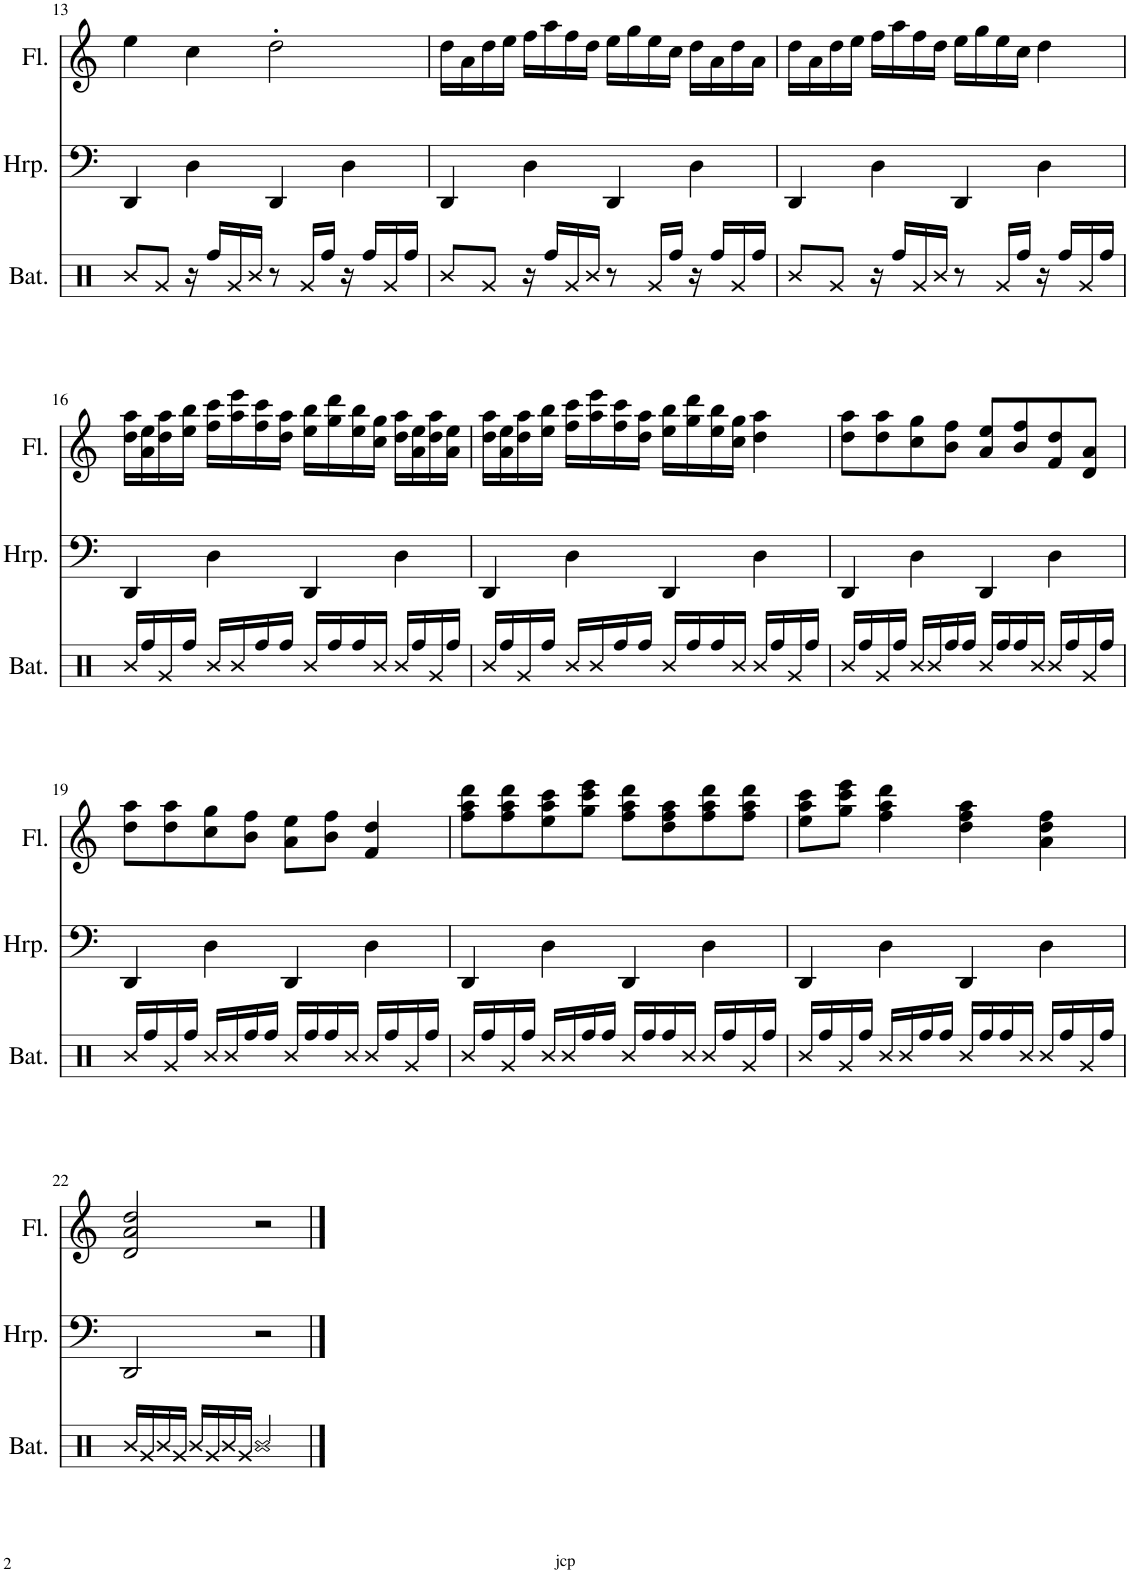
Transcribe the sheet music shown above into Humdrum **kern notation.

**kern	**kern	**kern
*part3	*part2	*part1
*staff3	*staff2	*staff1
*I"Batterie	*I"Harpe	*I"Flûte
*I'Bat.	*I'Hrp.	*I'Fl.
!!LO:PB:g=z
*clefX	*clefF4	*clefG2
*k[]	*k[]	*k[]
*M2/2	*M2/2	*M2/2
=13	=13	=13
8R/L	4DD/	4ee\
8Rg/J	.	.
16r	4D\	4cc\
16Rff/LL	.	.
16Rg/	.	.
16R/JJ	.	.
8r	4DD/	2dd'\
16Rg/LL	.	.
16Rff/JJ	.	.
16r	4D\	.
16Rff/LL	.	.
16Rg/	.	.
16Rff/JJ	.	.
=14	=14	=14
8R/L	4DD/	16dd\LL
.	.	16a\
8Rg/J	.	16dd\
.	.	16ee\JJ
16r	4D\	16ff\LL
16Rff/LL	.	16aa\
16Rg/	.	16ff\
16R/JJ	.	16dd\JJ
8r	4DD/	16ee\LL
.	.	16gg\
16Rg/LL	.	16ee\
16Rff/JJ	.	16cc\JJ
16r	4D\	16dd\LL
16Rff/LL	.	16a\
16Rg/	.	16dd\
16Rff/JJ	.	16a\JJ
=15	=15	=15
8R/L	4DD/	16dd\LL
.	.	16a\
8Rg/J	.	16dd\
.	.	16ee\JJ
16r	4D\	16ff\LL
16Rff/LL	.	16aa\
16Rg/	.	16ff\
16R/JJ	.	16dd\JJ
8r	4DD/	16ee\LL
.	.	16gg\
16Rg/LL	.	16ee\
16Rff/JJ	.	16cc\JJ
16r	4D\	4dd\
16Rff/LL	.	.
16Rg/	.	.
16Rff/JJ	.	.
!!LO:LB:g=z
=16	=16	=16
16R/LL	4DD/	16dd\ 16aa\LL
16Rff/	.	16a\ 16ee\
16Rg/	.	16dd\ 16aa\
16Rff/JJ	.	16ee\ 16bb\JJ
16R/LL	4D\	16ff\ 16ccc\LL
16R/	.	16aa\ 16eee\
16Rff/	.	16ff\ 16ccc\
16Rff/JJ	.	16dd\ 16aa\JJ
16R/LL	4DD/	16ee\ 16bb\LL
16Rff/	.	16gg\ 16ddd\
16Rff/	.	16ee\ 16bb\
16R/JJ	.	16cc\ 16gg\JJ
16R/LL	4D\	16dd\ 16aa\LL
16Rff/	.	16a\ 16ee\
16Rg/	.	16dd\ 16aa\
16Rff/JJ	.	16a\ 16ee\JJ
=17	=17	=17
16R/LL	4DD/	16dd\ 16aa\LL
16Rff/	.	16a\ 16ee\
16Rg/	.	16dd\ 16aa\
16Rff/JJ	.	16ee\ 16bb\JJ
16R/LL	4D\	16ff\ 16ccc\LL
16R/	.	16aa\ 16eee\
16Rff/	.	16ff\ 16ccc\
16Rff/JJ	.	16dd\ 16aa\JJ
16R/LL	4DD/	16ee\ 16bb\LL
16Rff/	.	16gg\ 16ddd\
16Rff/	.	16ee\ 16bb\
16R/JJ	.	16cc\ 16gg\JJ
16R/LL	4D\	4dd\ 4aa\
16Rff/	.	.
16Rg/	.	.
16Rff/JJ	.	.
=18	=18	=18
16R/LL	4DD/	8dd\ 8aa\L
16Rff/	.	.
16Rg/	.	8dd\ 8aa\
16Rff/JJ	.	.
16R/LL	4D\	8cc\ 8gg\
16R/	.	.
16Rff/	.	8b\ 8ff\J
16Rff/JJ	.	.
16R/LL	4DD/	8a/ 8ee/L
16Rff/	.	.
16Rff/	.	8b/ 8ff/
16R/JJ	.	.
16R/LL	4D\	8f/ 8dd/
16Rff/	.	.
16Rg/	.	8d/ 8a/J
16Rff/JJ	.	.
!!LO:LB:g=z
=19	=19	=19
16R/LL	4DD/	8dd\ 8aa\L
16Rff/	.	.
16Rg/	.	8dd\ 8aa\
16Rff/JJ	.	.
16R/LL	4D\	8cc\ 8gg\
16R/	.	.
16Rff/	.	8b\ 8ff\J
16Rff/JJ	.	.
16R/LL	4DD/	8a\ 8ee\L
16Rff/	.	.
16Rff/	.	8b\ 8ff\J
16R/JJ	.	.
16R/LL	4D\	4f/ 4dd/
16Rff/	.	.
16Rg/	.	.
16Rff/JJ	.	.
=20	=20	=20
16R/LL	4DD/	8ff\ 8aa\ 8ddd\L
16Rff/	.	.
16Rg/	.	8ff\ 8aa\ 8ddd\
16Rff/JJ	.	.
16R/LL	4D\	8ee\ 8aa\ 8ccc\
16R/	.	.
16Rff/	.	8gg\ 8ccc\ 8eee\J
16Rff/JJ	.	.
16R/LL	4DD/	8ff\ 8aa\ 8ddd\L
16Rff/	.	.
16Rff/	.	8dd\ 8ff\ 8aa\
16R/JJ	.	.
16R/LL	4D\	8ff\ 8aa\ 8ddd\
16Rff/	.	.
16Rg/	.	8ff\ 8aa\ 8ddd\J
16Rff/JJ	.	.
=21	=21	=21
16R/LL	4DD/	8ee\ 8aa\ 8ccc\L
16Rff/	.	.
16Rg/	.	8gg\ 8ccc\ 8eee\J
16Rff/JJ	.	.
16R/LL	4D\	4ff\ 4aa\ 4ddd\
16R/	.	.
16Rff/	.	.
16Rff/JJ	.	.
16R/LL	4DD/	4dd\ 4ff\ 4aa\
16Rff/	.	.
16Rff/	.	.
16R/JJ	.	.
16R/LL	4D\	4a\ 4dd\ 4ff\
16Rff/	.	.
16Rg/	.	.
16Rff/JJ	.	.
!!LO:LB:g=z
=22	=22	=22
16R/LL	2DD/	2d/ 2a/ 2dd/
16Rg/	.	.
16R/	.	.
16Rg/JJ	.	.
16R/LL	.	.
16Rg/	.	.
16R/	.	.
16Rg/JJ	.	.
2R/	2r	2r
==	==	==
*-	*-	*-
